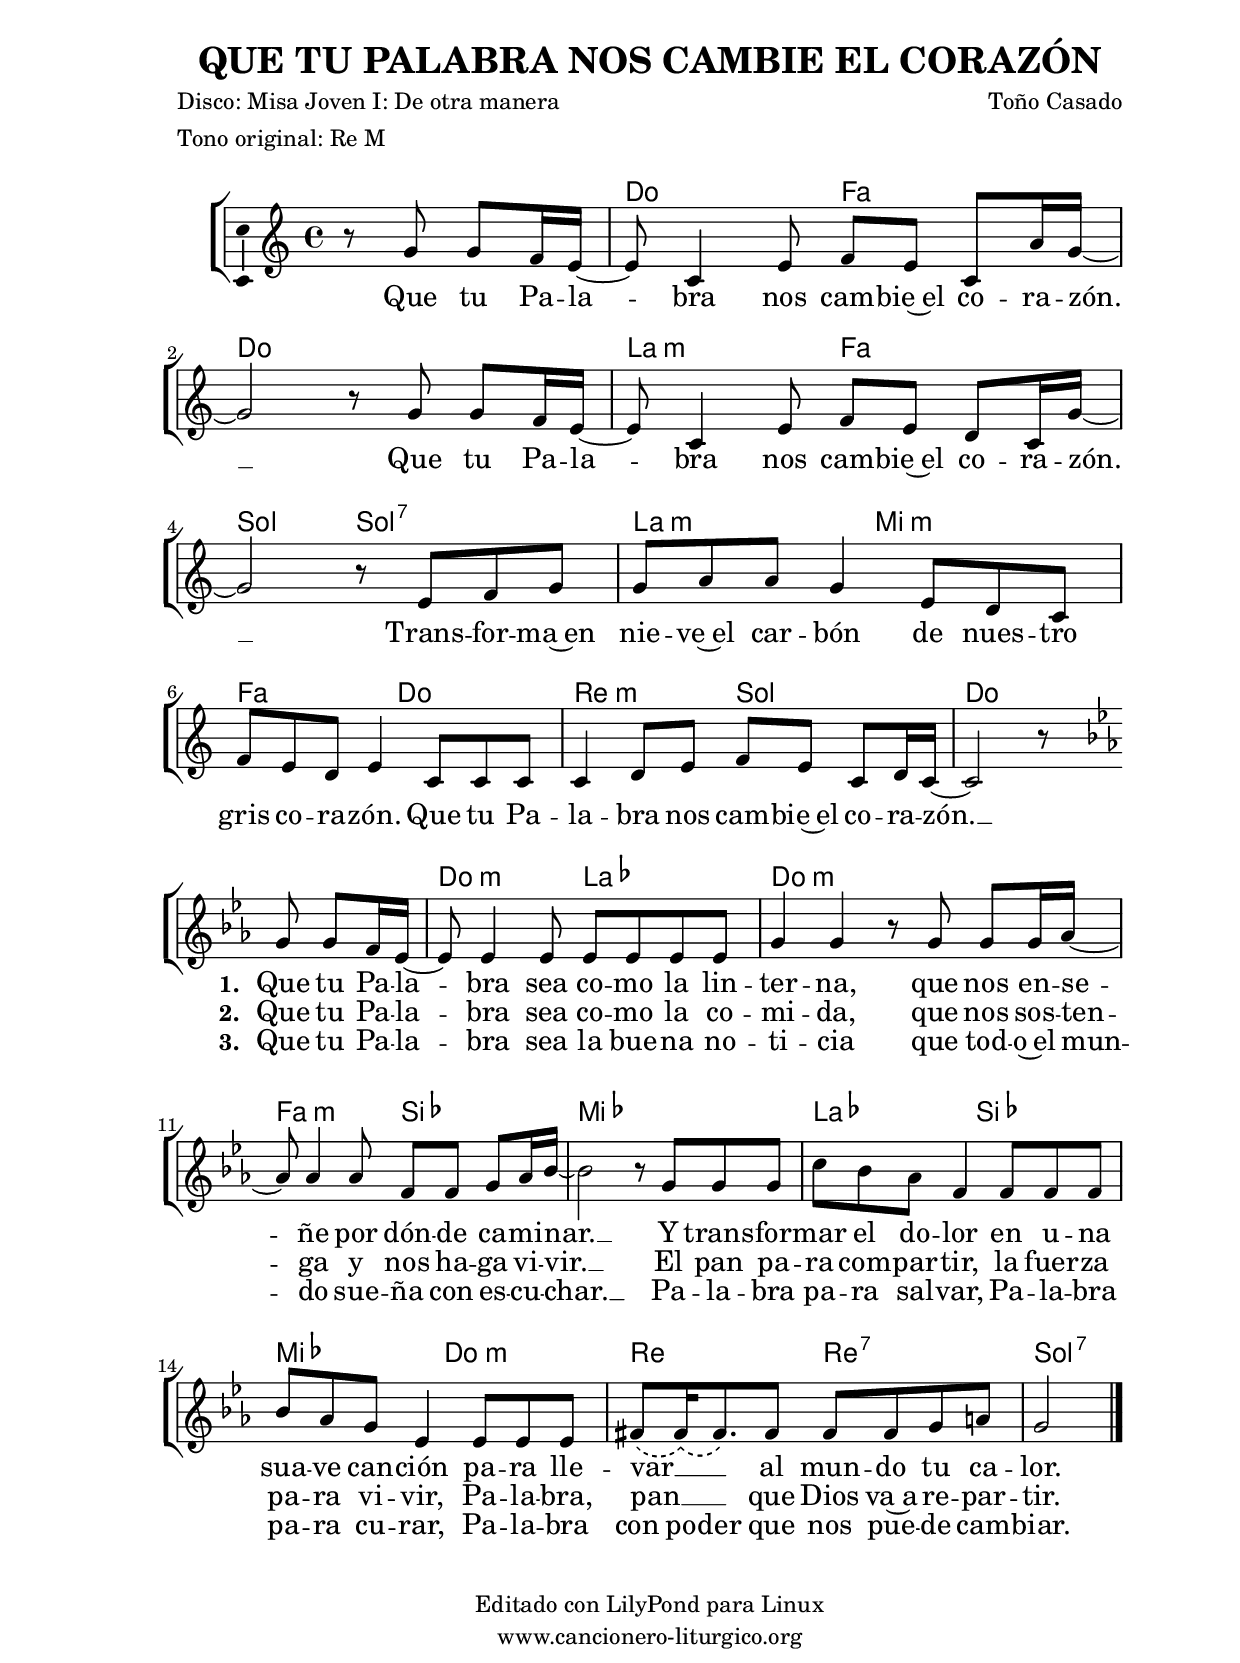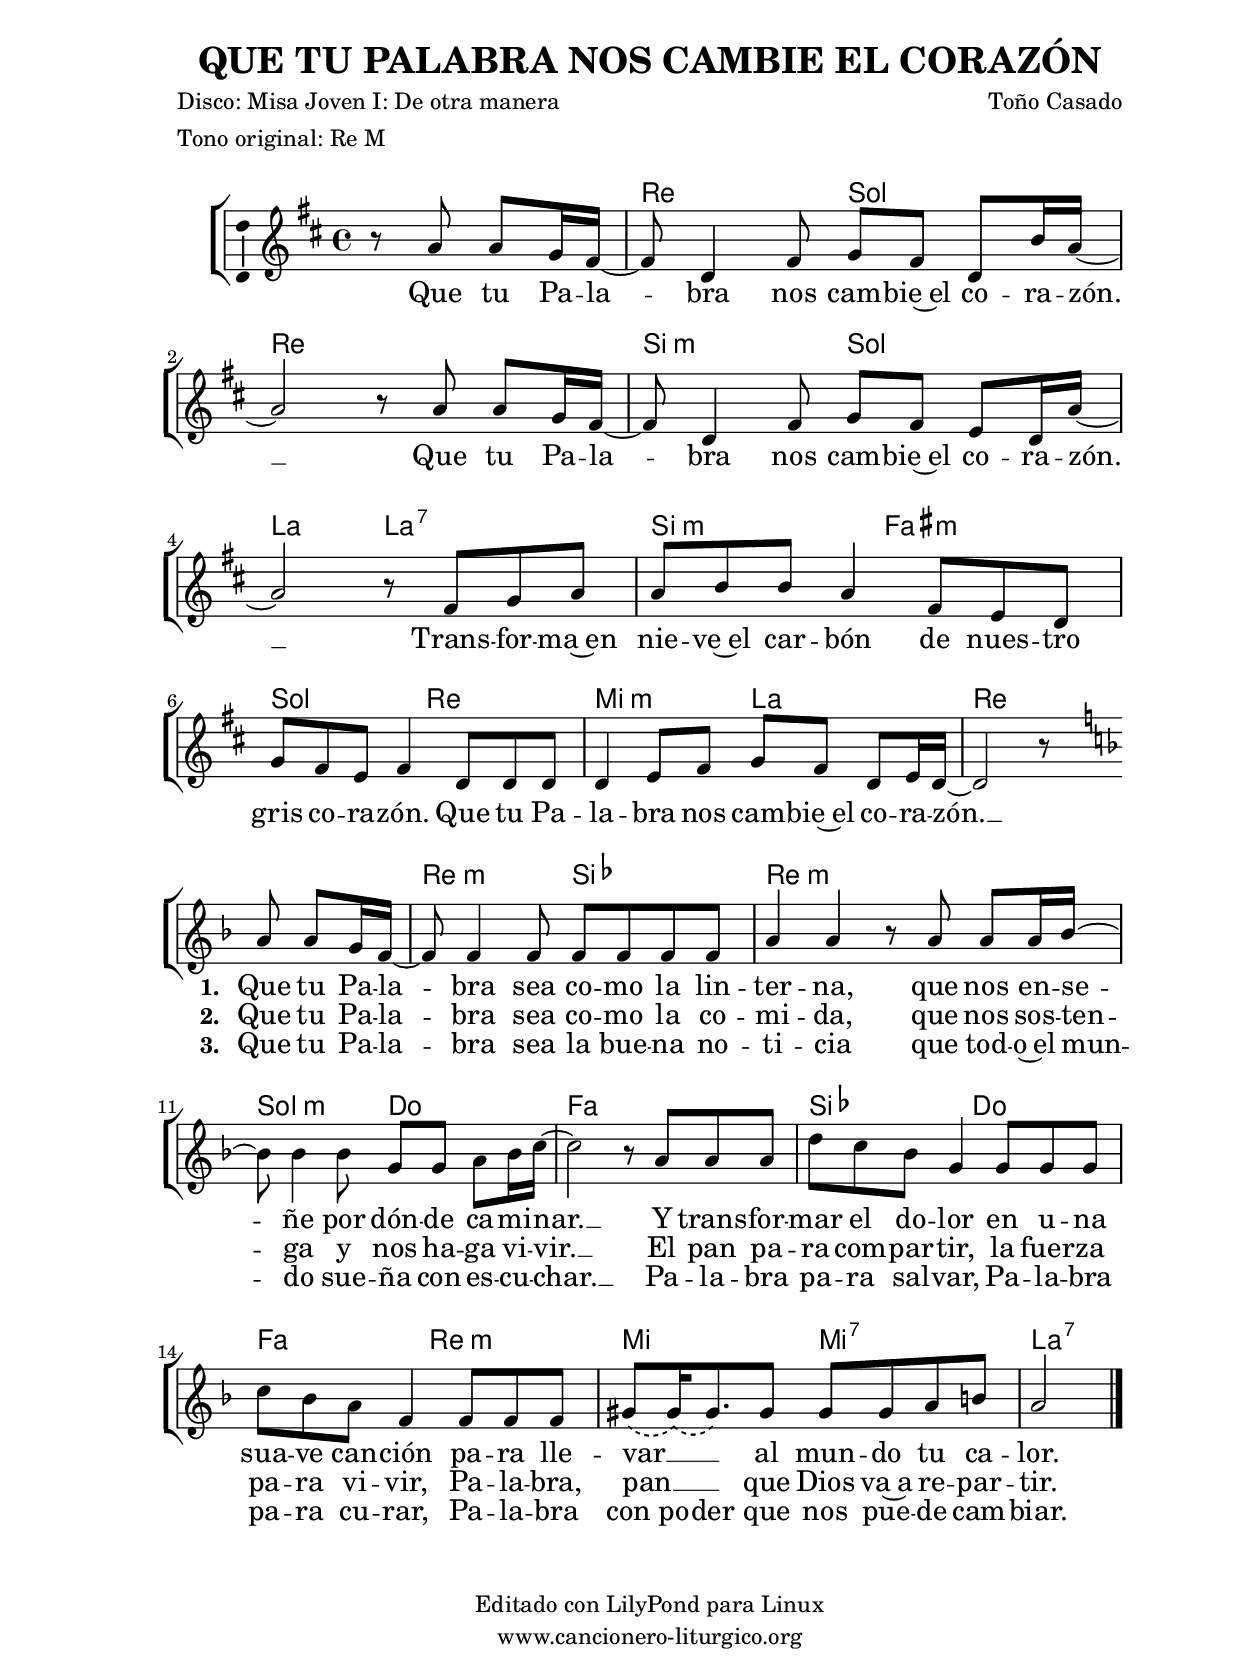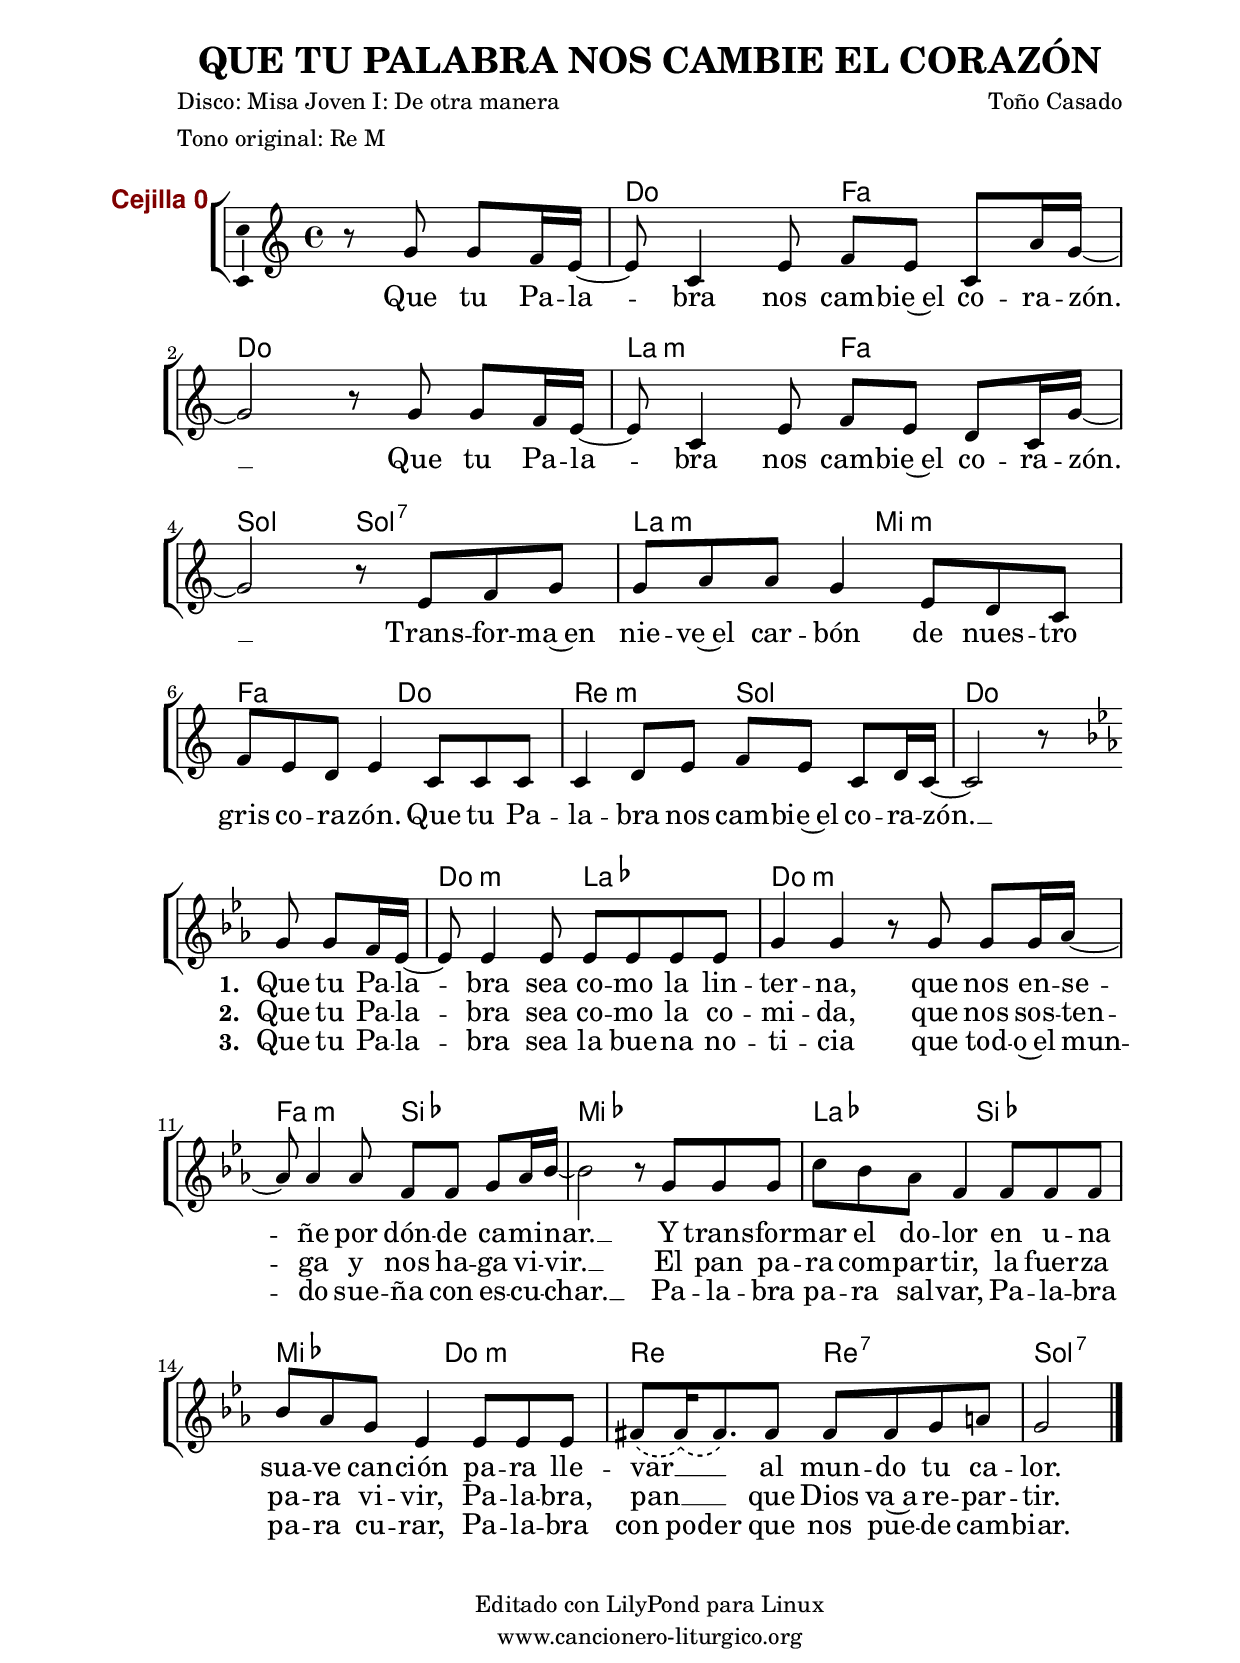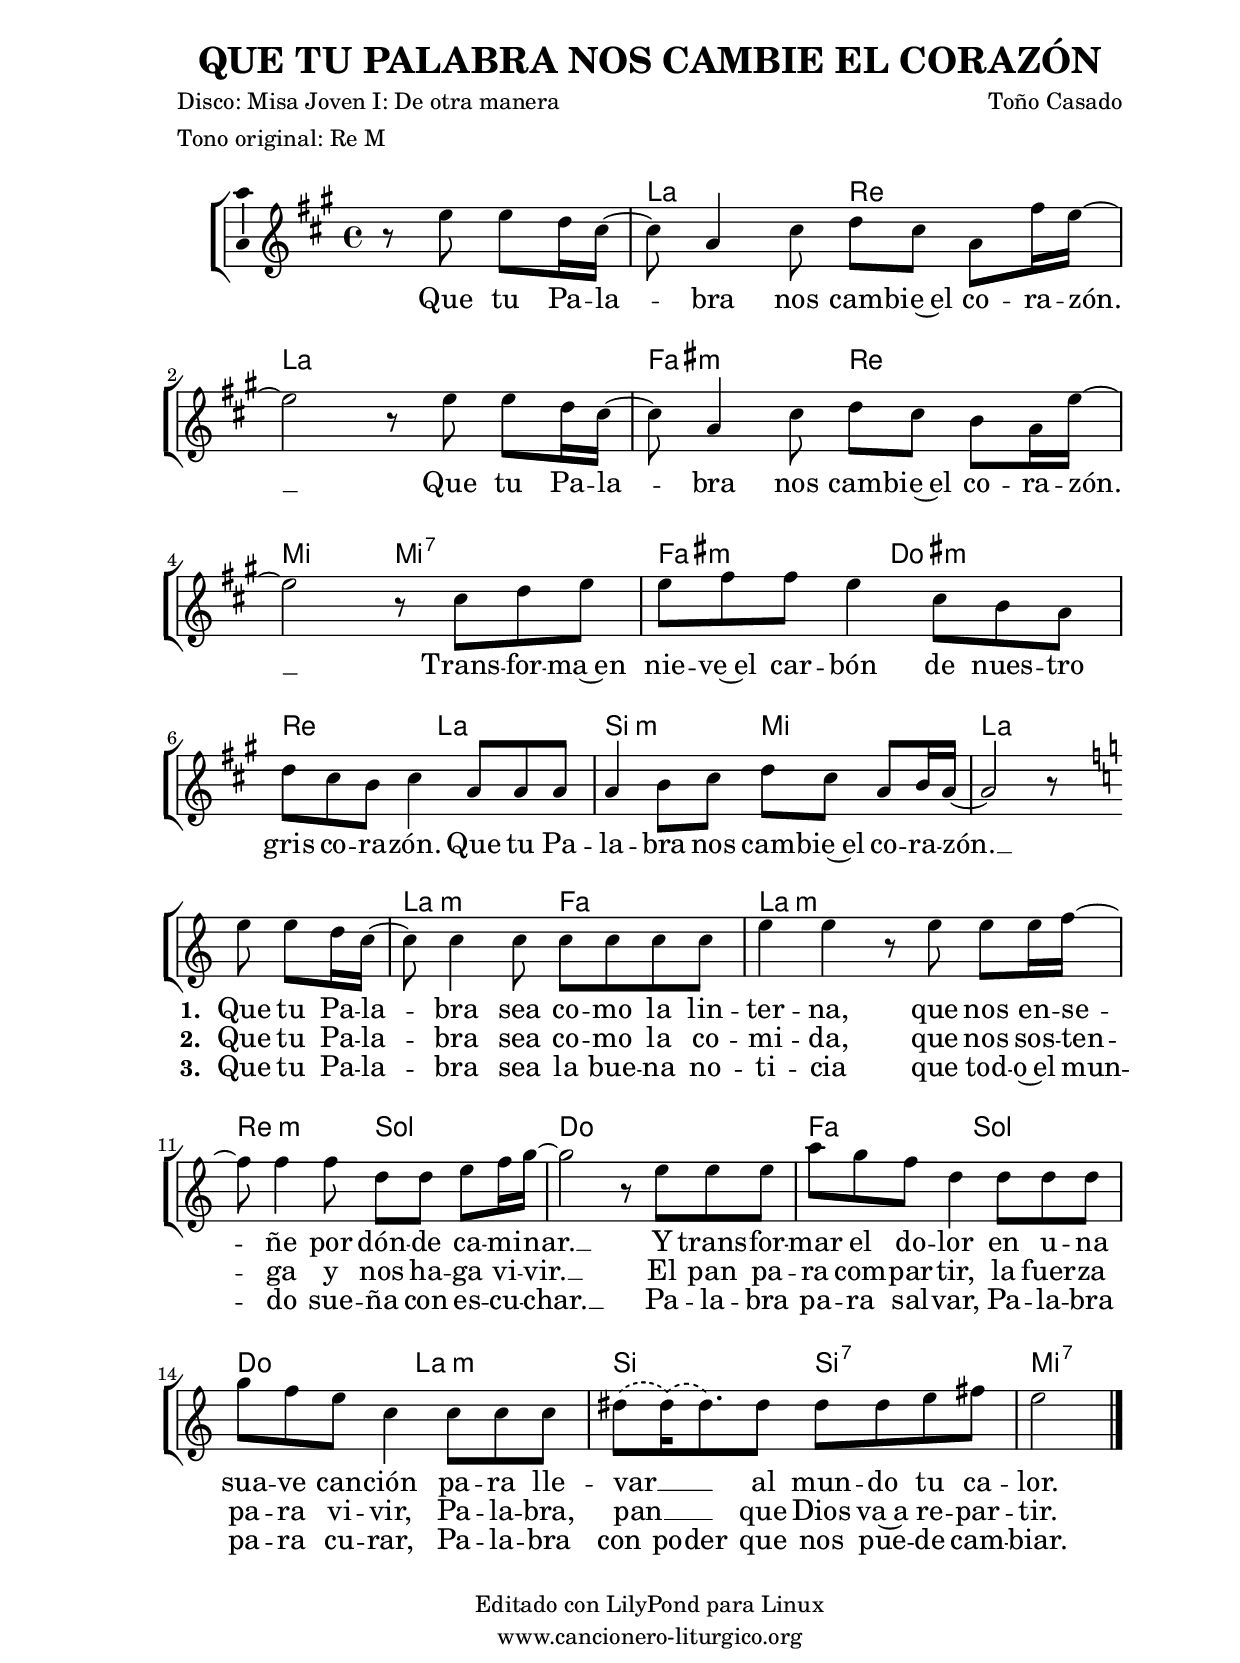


%versión de lilypond para la que se ha escrito esta partitura:
\version "2.16.0"

	%Tamaño papel
	#(set-default-paper-size "a4")
	%Tamaño partitura
	#(set-global-staff-size 20)
	%No responde al pulsar sobre una nota
	#(ly:set-option 'point-and-click #f)

%parámetros del encabezamiento:
\header {
	title = "QUE TU PALABRA NOS CAMBIE EL CORAZÓN"
	subtitle = ""
	composer = "Toño Casado"
	poet = "Disco: Misa Joven I: De otra manera"
	meter = "Tono original: Re M"
	arranger = ""
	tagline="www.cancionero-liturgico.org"
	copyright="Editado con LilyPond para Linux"
	tiempo = ""
	usos = "Comunión"
	letra = ""
	}

%parámetros asociados al papel:
\paper  {
	oddHeaderMarkup = \markup {\fill-line { \on-the-fly #not-first-page \fromproperty #'header:title \on-the-fly #not-first-page \fromproperty #'header:composer }}
	evenHeaderMarkup = \markup {\fill-line { \fromproperty #'header:composer \fromproperty #'header:title }}
	#(set-paper-size "a4")
	print-page-number = ##f
	first-page-number = 1
	print-first-page-number = ##f
%	head-separation = 3.0 \cm
	top-margin = 2.0 \cm
%%%	bottom-margin = 0.5\cm
	bottom-margin = 0.25\cm
	left-margin = 3.0 \cm
	line-width = 16.0 \cm 
	indent = 8\mm
	interscoreline = 2.\mm
	between-system-space = 15\mm
%	para que las partituras no llenen la hoja:
	ragged-bottom = ##t
%	idem para la última hoja:
	ragged-last-bottom = ##f
%	para que las partituras llenen el ancho del papel:
	ragged-last = ##f
	after-title-space = 2.5 \cm
page-count=1
%system-count=6

	%Flexible Vertical Spacing
	markup-markup-spacing =
	#'((basic-distance . 15) (minimum-distance . 10) (padding . 3))
	markup-system-spacing =
	#'((basic-distance . 15) (minimum-distance . 15) (padding . 3))
	system-system-spacing =
	#'((basic-distance . 15) (minimum-distance . 15) (padding . 3))
	score-system-spacing =
	#'((basic-distance . 10) (minimum-distance . 10) (padding . 5))
%	top-system-spacing = % header
%	#'((basic-distance . 8) (minimum-distance . 0) (padding . 0))
%	top-markup-spacing =
%	#'((basic-distance . 20) (minimum-distance . 20) (padding . 0))
	last-bottom-spacing = % footer
	#'((basic-distance . 10) (minimum-distance . 10) (padding . 0))
	score-markup-spacing =
	#'((basic-distance . 10) (minimum-distance . 10) (padding . 0))

	}


%parámetros que afectan a toda la partitura:
global =  {
	%clave de sol (G):
	\clef G
	%armadura:
	\transpose d c
	\key d \major
	\tempo 4=80
	\set Score.tempoHideNote = ##t
	}


acordes = {
	\italianChords
	\chordmode {
	\transpose d c
{

s2
d2 g d d b:m g a a:7 b:m fis:m g d e:m a d d %s2

%s2
d2:m bes d:m d:m g:m c f f bes c f d:m e e:7 a:7 %s2

}
}
}

melodia = 
	\transpose d c
{
\relative c''{

\time 4/4

\phrasingSlurDashed

\partial2

%Estribillo
r8 a8 a g16 fis~
fis8 d4 fis8 g fis d b'16 a~
a2 r8 a8 a g16 fis~
fis8 d4 fis8 g fis e d16 a'~
a2 r8 fis8 g a
a8 b b a4 fis8 e d
g8 fis e fis4 d8 d d
d4 e8 fis g fis d e16 d~
d2 r8 %s2

\bar""
\break
\key d \minor

%Estrofa
%s2
a'8 a g16 f~
f8 f4 f8 f f f f
a4 a r8 a8 a a16 bes~
bes8 bes4 bes8 g g a bes16 c~
c2 r8 a8 a a
d8 c bes g4 g8 g g
c8 bes a f4 f8 f f
gis8 \(gis16\) \(gis8.\) gis8 gis gis a b
a2 %s2


\bar "|."
}
}


texto = \lyricmode {

Que tu Pa -- la -- bra nos cam -- bie~el co -- ra -- zón. __
Que tu Pa -- la -- bra nos cam -- bie~el co -- ra -- zón. __
Trans -- for -- ma~en nie -- ve~el car -- bón
de nues -- tro gris co -- ra -- zón.
Que tu Pa -- la -- bra nos cam -- bie~el co -- ra -- zón. __

\set stanza =#"1. " 
Que tu Pa -- la -- bra sea co -- mo la lin -- ter -- na,
que nos en -- se -- ñe por dón -- de ca -- mi -- nar. __
Y trans -- for -- mar el do -- lor en u -- na sua -- ve can -- ción
pa -- ra lle -- var __ _ _ al mun -- do tu ca -- lor.

}

textodos = \lyricmode {

\skip1 \skip1 \skip1 \skip1 \skip1 \skip1 \skip1 \skip1 \skip1 \skip1
\skip1 \skip1 \skip1 \skip1 \skip1 \skip1 \skip1 \skip1 \skip1 \skip1
\skip1 \skip1 \skip1 \skip1 \skip1 \skip1 \skip1 \skip1 \skip1 \skip1
\skip1 \skip1 \skip1 \skip1 \skip1 \skip1 \skip1 \skip1 \skip1 \skip1
\skip1 \skip1 \skip1 \skip1 \skip1 \skip1 \skip1

\set stanza =#"2. " 
Que tu Pa -- la -- bra sea co -- mo la co -- mi -- da,
que nos sos -- ten -- ga y nos ha -- ga vi -- vir. __
El pan pa -- ra com -- par -- tir, la fuer -- za pa -- ra vi -- vir,
Pa -- la -- bra, pan __ _ _ que Dios va~a re -- par -- tir.

}

textotres = \lyricmode {

\skip1 \skip1 \skip1 \skip1 \skip1 \skip1 \skip1 \skip1 \skip1 \skip1
\skip1 \skip1 \skip1 \skip1 \skip1 \skip1 \skip1 \skip1 \skip1 \skip1
\skip1 \skip1 \skip1 \skip1 \skip1 \skip1 \skip1 \skip1 \skip1 \skip1
\skip1 \skip1 \skip1 \skip1 \skip1 \skip1 \skip1 \skip1 \skip1 \skip1
\skip1 \skip1 \skip1 \skip1 \skip1 \skip1 \skip1

\set stanza =#"3. " 
Que tu Pa -- la -- bra sea la bue -- na no -- ti -- cia
que tod -- o~el mun -- do sue -- ña con es -- cu -- char. __
Pa -- la -- bra pa -- ra sal -- var, Pa -- la -- bra pa -- ra cu -- rar,
Pa -- la -- bra con po -- der que nos pue -- de cam -- biar.

}


acordesStaff = \context ChordNames = acordesStaff <<
	\set chordChanges = ##t
	\acordes
	>>


%%%%%%%%%%%%%%%%%%%%%%%%%%%%%%%%%%% CEJILLA %%%%%%%%%%%%%%%%%%%%%%%%%%%%%%%%%%%
acordescejilla = {
%%%	\override ChordNames.ChordName #'font-size = #-1
%%%	\override ChordNames.ChordName #'font-series = #'bold
	\transpose c c {
		\acordes
		}
	}

acordescejillaStaff = \context ChordNames = acordescejillaStaff <<
	\set Staff.instrumentName = \markup \with-color #darkred \larger \bold \sans "Cejilla 0"
	\set chordChanges = ##t
	\acordescejilla
	>>
%%%%%%%%%%%%%%%%%%%%%%%%%%%%%%%%%%% CEJILLA %%%%%%%%%%%%%%%%%%%%%%%%%%%%%%%%%%%


vozStaff = \context Voice = vozStaff
\with {\consists "Ambitus_engraver"}
<<
%	\set Staff.instrumentName = ""
%	\set Staff.shortInstrumentName = ""
%	\set Staff.midiInstrument = #"clarinet"
%	\set Staff.midiInstrument = #"cello"
	\set Staff.midiInstrument = #"flute"
%	\set Staff.midiInstrument = #"electric guitar (jazz)"
%	\set Staff.midiInstrument = #"english horn"
%	\set Staff.midiInstrument = #"violin"
%	\set Staff.midiInstrument = #"glockenspiel"
	\set Staff.midiMinimumVolume = #0.7
	\set Staff.midiMaximumVolume = #0.9
	\global
	\melodia
	>>

textoStaff = \context Lyrics = textoStaff <<
	\lyricsto vozStaff \texto
	>>

textodosStaff = \context Lyrics = textodosStaff <<
	\lyricsto vozStaff \textodos
	>>

textotresStaff = \context Lyrics = textotresStaff <<
	\lyricsto vozStaff \textotres
	>>


\book {
	\score {
		\context ChoirStaff {
			\override StaffGroup.SystemStartBracket #'collapse-height = #1
			\override Score.SystemStartBar #'collapse-height = #1
			<<
			\acordesStaff
			\vozStaff
			\textoStaff
			\textodosStaff
			\textotresStaff
			>>
			}
		\layout {
	    		\context {
				\Lyrics
				\override LyricText #'font-size = #2
				}
	   		 \context {
				\Score
				\override StaffSymbol #'staff-space = #(magstep +3)
				}
			}
		}
	\score {
		\unfoldRepeats
		\context ChoirStaff {
			<<
			\acordesStaff
			\vozStaff
			>>
			}
		\midi {
	  		\context {
	  			\Score
				tempoWholesPerMinute = #(ly:make-moment 70 4)
				}
			}
		}
	}


%Partitura para guitarra
#(define output-suffix "G")
\book {
	\score {
		\context ChoirStaff {
			\override StaffGroup.SystemStartBracket #'collapse-height = #1
			\override Score.SystemStartBar #'collapse-height = #1
			<<
			\acordescejillaStaff
			\vozStaff
			\textoStaff
			\textodosStaff
			\textotresStaff
			>>
			}
		\layout {
%%%%%%%%%%%%%%%%%%%%%%%%%%%%%%%%%%% CEJILLA %%%%%%%%%%%%%%%%%%%%%%%%%%%%%%%%%%%
			\context {
				\ChordNames \consists Instrument_name_engraver
				}
%%%%%%%%%%%%%%%%%%%%%%%%%%%%%%%%%%% CEJILLA %%%%%%%%%%%%%%%%%%%%%%%%%%%%%%%%%%%
	    		\context {
				\Lyrics
				\override LyricText #'font-size = #2
				}
	   		 \context {
				\Score
				\override StaffSymbol #'staff-space = #(magstep +3)
				}
			}
		}
	}


#(define output-suffix "C")
\book {
	\score {
		\context ChoirStaff {
			\override StaffGroup.SystemStartBracket #'collapse-height = #1
			\override Score.SystemStartBar #'collapse-height = #1
\transpose c d
			<<
			\acordesStaff
			\vozStaff
			\textoStaff
			\textodosStaff
			\textotresStaff
			>>
			}
		\layout {
	    		\context {
				\Lyrics
				\override LyricText #'font-size = #2
				}
	   		 \context {
				\Score
				\override StaffSymbol #'staff-space = #(magstep +3)
				}
			}
		}
	}


#(define output-suffix "S")
\book {
	\score {
		\context ChoirStaff {
			\override StaffGroup.SystemStartBracket #'collapse-height = #1
			\override Score.SystemStartBar #'collapse-height = #1
\transpose c a
			<<
			\acordesStaff
			\vozStaff
			\textoStaff
			\textodosStaff
			\textotresStaff
			>>
			}
		\layout {
	    		\context {
				\Lyrics
				\override LyricText #'font-size = #2
				}
	   		 \context {
				\Score
				\override StaffSymbol #'staff-space = #(magstep +3)
				}
			}
		}
	}


